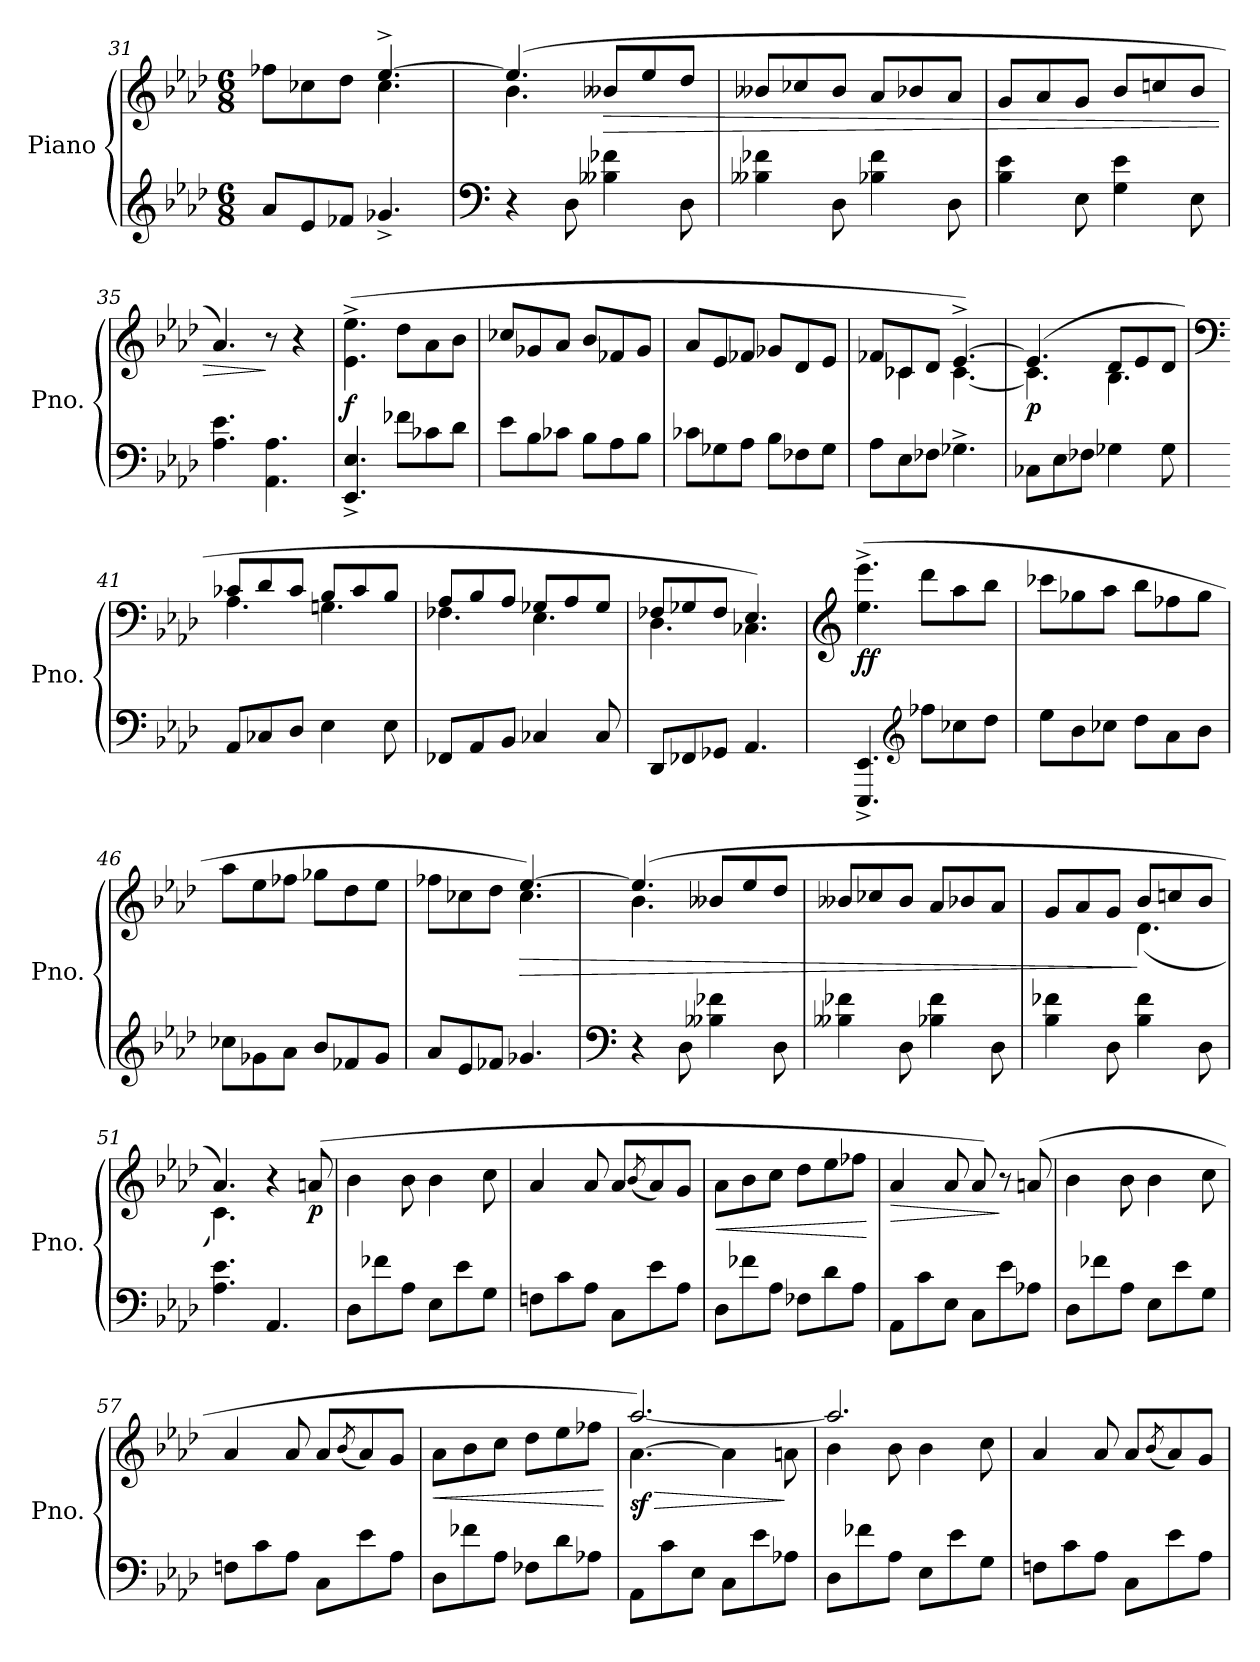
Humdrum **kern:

**kern	**kern	**dynam
*part1	*part1	*part1
*staff2	*staff1	*staff1/2
*I"Piano	*	*
*I'Pno.	*	*
*clefG2	*clefG2	*
*k[b-e-a-d-]	*k[b-e-a-d-]	*
*M6/8	*M6/8	*
=31	=31	=31
*	*^	*
8a-/L	8ff-X\L	4.ryy	.
8e-/	8cc-X\	.	.
8f-X/J	8dd-\J	.	.
4.g-X^/	[4.ee-^/	4.cc-\	.
=32	=32	=32	=32
*clefF4	*	*	*
4r	(4.ee-/]	4.b-\	.
8D-\	.	.	.
!	!	!	!LO:HP:b
4B--X\ 4f-X\	8b--X/L	4.b--\yy	>
.	8ee-/	.	.
8D-\	8dd-/J	.	.
*	*v	*v	*
=33	=33	=33
4B--X\ 4f-X\	8b--X/L	.
.	8cc-X/	.
8D-\	8b--/J	.
4B-X\ 4f-\	8a-/L	.
.	8b-X/	.
8D-\	8a-/J	.
!!LO:LB:g=z
=34	=34	=34
4B-\ 4e-\	8g/L	.
.	8a-/	.
8E-\	8g/J	.
4G\ 4e-\	8b-/L	.
.	8ccn/	.
8E-\	8b-/J	.
=35	=35	=35
4.A-\ 4.e-\	4.a-/)	.
4.AA-\ 4.A-\	8r	]
.	4r	.
=36	=36	=36
!	!	!LO:DY:b
4.EE-/^ 4.E-/^	(4.e-\^ 4.ee-\^	f
8f-X\L	8dd-\L	.
8c-X\	8a-\	.
8d-\J	8b-\J	.
=37	=37	=37
8e-\L	8cc-X/L	.
8B-\	8g-X/	.
8c-X\J	8a-/J	.
8B-\L	8b-/L	.
8A-\	8f-X/	.
8B-\J	8g-/J	.
=38	=38	=38
8c-X\L	8a-/L	.
8G-X\	8e-/	.
8A-\J	8f-X/J	.
8B-\L	8g-X/L	.
8F-X\	8d-/	.
8G-\J	8e-/J	.
=39	=39	=39
*	*^	*
8A-\L	8f-X/L	8ryy	.
8E-\	8c-X/	4c-\	.
8F-X\J	8d-/J	.	.
4.G-X^\	[4.e-^/)	[4.c-\	.
=40	=40	=40	=40
!	!	!	!LO:DY:b
8C-X\L	(4.e-/]	4.c-\]	p
8E-\	.	.	.
8F-X\J	.	.	.
4G-X\	8d-/L	4.B-\	.
.	8e-/	.	.
8G-\	8d-/J	.	.
!!LO:PB:g=z	!!
=41	=41	=41	=41
*	*clefF4	*	*
8AA-/L	8c-X/L	4.A-\	.
8C-X/	8d-/	.	.
8D-/J	8c-/J	.	.
4E-\	8B-/L	4.Gn\	.
.	8c-/	.	.
8E-\	8B-/J	.	.
=42	=42	=42	=42
8FF-X/L	8A-/L	4.F-X\	.
8AA-/	8B-/	.	.
8BB-/J	8A-/J	.	.
4C-X/	8G-X/L	4.E-\	.
.	8A-/	.	.
8C-/	8G-/J	.	.
=43	=43	=43	=43
8DD-/L	8F-X/L	4.D-\	.
8FF-X/	8G-X/	.	.
8GG-X/J	8F-/J	.	.
4.AA-/	4.E-/)	4.C-X\	.
*	*v	*v	*
=44	=44	=44
*	*clefG2	*
*	*^	*
!	!	!	!LO:DY:b
*	*v	*v	*
4.EEE-/^ 4.EE-/^	(4.ee-\^ 4.eee-\^	ff
*clefG2	*	*
8ff-X\L	8ddd-\L	.
8cc-X\	8aa-\	.
8dd-\J	8bb-\J	.
=45	=45	=45
8ee-\L	8ccc-X\L	.
8b-\	8gg-X\	.
8cc-X\J	8aa-\J	.
8dd-\L	8bb-\L	.
8a-\	8ff-X\	.
8b-\J	8gg-\J	.
=46	=46	=46
8cc-X\L	8aa-\L	.
8g-X\	8ee-\	.
8a-\J	8ff-X\J	.
8b-/L	8gg-X\L	.
8f-X/	8dd-\	.
8g-/J	8ee-\J	.
!!LO:LB:g=z
=47	=47	=47
*	*^	*
8a-/L	8ff-X\L	4.ryy	.
8e-/	8cc-X\	.	.
8f-X/J	8dd-\J	.	.
!	!	!	!LO:HP:b
4.g-X/	[4.ee-/)	4.cc-\	>
=48	=48	=48	=48
*clefF4	*	*	*
4r	(4.ee-/]	4.b-\	.
8D-\	.	.	.
4B--X\ 4f-X\	8b--X/L	4.b--\yy	.
.	8ee-/	.	.
8D-\	8dd-/J	.	.
*	*v	*v	*
=49	=49	=49
4B--X\ 4f-X\	8b--X/L	.
.	8cc-X/	.
8D-\	8b--/J	.
4B-X\ 4f-\	8a-/L	.
.	8b-X/	.
8D-\	8a-/J	.
=50	=50	=50
*	*^	*
4B-\ 4f-X\	8g/L	4.ryy	.
.	8a-/	.	.
8D-\	8g/J	.	.
4B-\ 4f-\	8b-/L	(4.d-\	]
.	8ccn/	.	.
8D-\	8b-/J	.	.
=51	=51	=51	=51
4.A-\ 4.e-\	4.a-/)	4.c\)	.
4.AA-/	4r	4ryy	.
!	!	!	!LO:DY:b
.	(8an/	8ryy	p
*	*v	*v	*
=52	=52	=52
8D-\L	4b-\	.
8f-X\	.	.
8A-\J	8b-\	.
8E-\L	4b-\	.
8e-\	.	.
8G\J	8cc\	.
=53	=53	=53
8Fn\L	4a-/	.
8c\	.	.
8A-\J	8a-/	.
8C\L	8a-/L	.
.	(8qb-/	.
8e-\	8a-/)	.
8A-\J	8g/J	.
!!LO:LB:g=z
=54	=54	=54
!	!	!LO:HP:b
8D-\L	8a-\L	<
8f-X\	8b-\	.
8A-\J	8cc\J	.
8F-X\L	8dd-\L	.
8d-\	8ee-\	.
8A-\J	8ff-X\J	.
.	.	[
=55	=55	=55
!	!	!LO:HP:b
8AA-\L	4a-/	>
8c\	.	.
8E-\J	8a-/	.
8C\L	8a-/)	.
8e-\	8r	]
8A-X\J	(8an/	.
=56	=56	=56
8D-\L	4b-\	.
8f-X\	.	.
8A-\J	8b-\	.
8E-\L	4b-\	.
8e-\	.	.
8G\J	8cc\	.
=57	=57	=57
8Fn\L	4a-/	.
8c\	.	.
8A-\J	8a-/	.
8C\L	8a-/L	.
.	(8qb-/	.
8e-\	8a-/)	.
8A-\J	8g/J	.
=58	=58	=58
!	!	!LO:HP:b
8D-\L	8a-\L	<
8f-X\	8b-\	.
8A-\J	8cc\J	.
8F-X\L	8dd-\L	.
8d-\	8ee-\	.
8A-X\J	8ff-X\J	.
.	.	[
=59	=59	=59
!	!	!LO:HP:b
*	*^	*
!	!	!	!LO:DY:n=1:b
8AA-\L	[4.a-\	[2.aa-/)	> sf
8c\	.	.	.
8E-\J	.	.	.
8C\L	4a-\]	.	.
8e-\	.	.	.
8A-X\J	8an\	.	]
!!LO:LB:g=z	!!
=60	=60	=60	=60
8D-\L	4b-\	2.aa-/]	.
8f-X\	.	.	.
8A-\J	8b-\	.	.
8E-\L	4b-\	.	.
8e-\	.	.	.
8G\J	8cc\	.	.
*	*v	*v	*
=61	=61	=61
8Fn\L	4a-/	.
8c\	.	.
8A-\J	8a-/	.
8C\L	8a-/L	.
.	(8qb-/	.
8e-\	8a-/)	.
8A-\J	8g/J	.
=	=	=
*-	*-	*-
